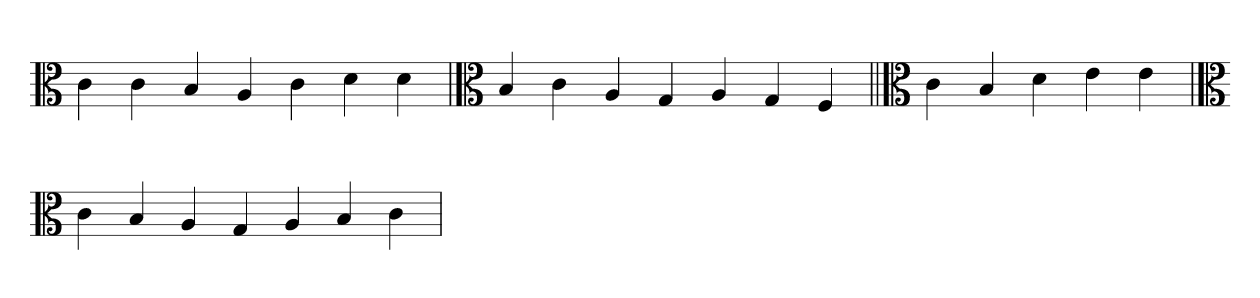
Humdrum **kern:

**kern
*part1
*staff1
*clefC3
=
4c
4c
4B
4A
4c
4d
4d
=`
*clefC3
4B
4c
4A
4G
4A
4G
4F
=||
*clefC3
4c
4B
4d
4e
4e
=`
*clefC3
4c
4B
4A
4G
4A
4B
4c
=
*-
